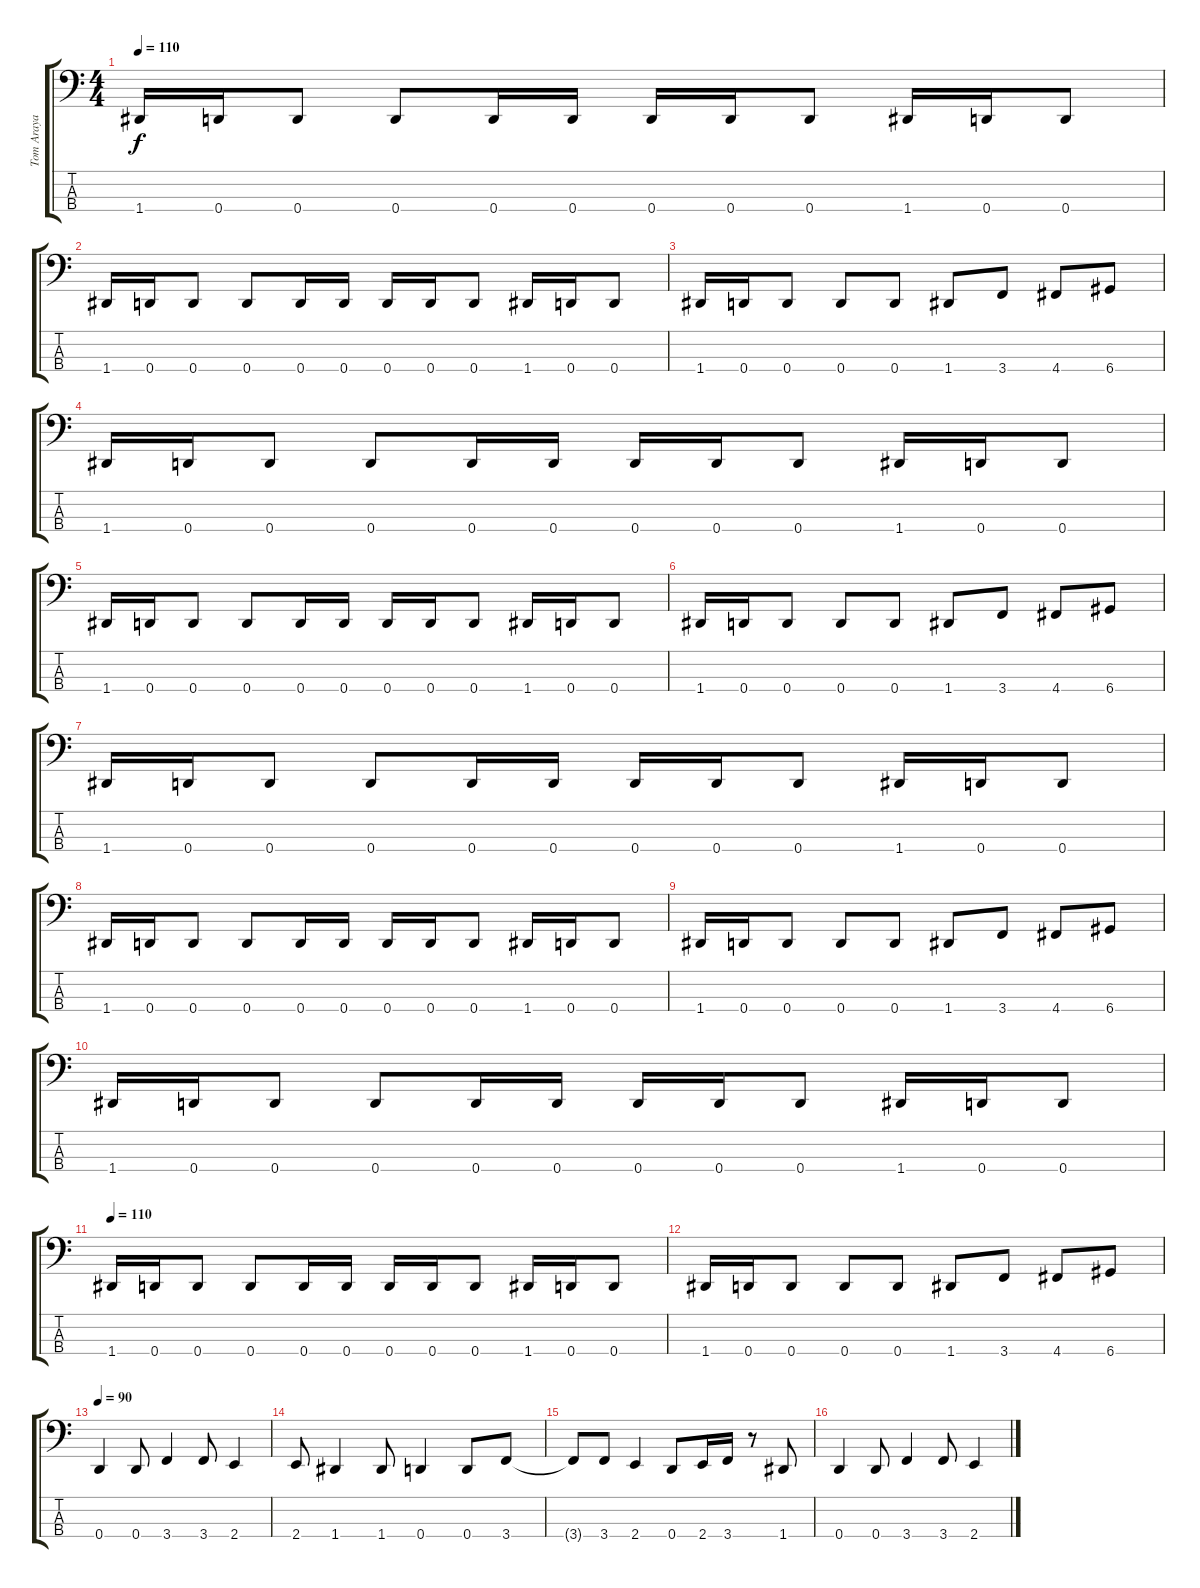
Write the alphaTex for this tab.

\track ("Tom Araya" "Tom Araya") {instrument electricbasspick}
\staff {score tabs}
\tuning (G2 D2 A1 D1) {hide}
\ts (4 4)
\tempo 110
\clef f4
\ks c
1.4.16{dy f} 0.4.16 0.4.8 0.4.8 0.4.16 0.4.16 0.4.16 0.4.16 0.4.8 1.4.16 0.4.16 0.4.8 |
1.4.16 0.4.16 0.4.8 0.4.8 0.4.16 0.4.16 0.4.16 0.4.16 0.4.8 1.4.16 0.4.16 0.4.8 |
1.4.16 0.4.16 0.4.8 0.4.8 0.4.8 1.4.8 3.4.8 4.4.8 6.4.8 |
1.4.16 0.4.16 0.4.8 0.4.8 0.4.16 0.4.16 0.4.16 0.4.16 0.4.8 1.4.16 0.4.16 0.4.8 |
1.4.16 0.4.16 0.4.8 0.4.8 0.4.16 0.4.16 0.4.16 0.4.16 0.4.8 1.4.16 0.4.16 0.4.8 |
1.4.16 0.4.16 0.4.8 0.4.8 0.4.8 1.4.8 3.4.8 4.4.8 6.4.8 |
1.4.16 0.4.16 0.4.8 0.4.8 0.4.16 0.4.16 0.4.16 0.4.16 0.4.8 1.4.16 0.4.16 0.4.8 |
1.4.16 0.4.16 0.4.8 0.4.8 0.4.16 0.4.16 0.4.16 0.4.16 0.4.8 1.4.16 0.4.16 0.4.8 |
1.4.16 0.4.16 0.4.8 0.4.8 0.4.8 1.4.8 3.4.8 4.4.8 6.4.8 |
1.4.16 0.4.16 0.4.8 0.4.8 0.4.16 0.4.16 0.4.16 0.4.16 0.4.8 1.4.16 0.4.16 0.4.8 |
\tempo 110
1.4.16 0.4.16 0.4.8 0.4.8 0.4.16 0.4.16 0.4.16 0.4.16 0.4.8 1.4.16 0.4.16 0.4.8 |
1.4.16 0.4.16 0.4.8 0.4.8 0.4.8 1.4.8 3.4.8 4.4.8 6.4.8 |
\tempo 90
0.4.4 0.4.8 3.4.4 3.4.8 2.4.4 |
2.4.8 1.4.4 1.4.8 0.4.4 0.4.8 3.4.8 |
3.4{t}.8 3.4.8 2.4.4 0.4.8 2.4.16 3.4.16 r.8 1.4.8 |
0.4.4 0.4.8 3.4.4 3.4.8 2.4.4
